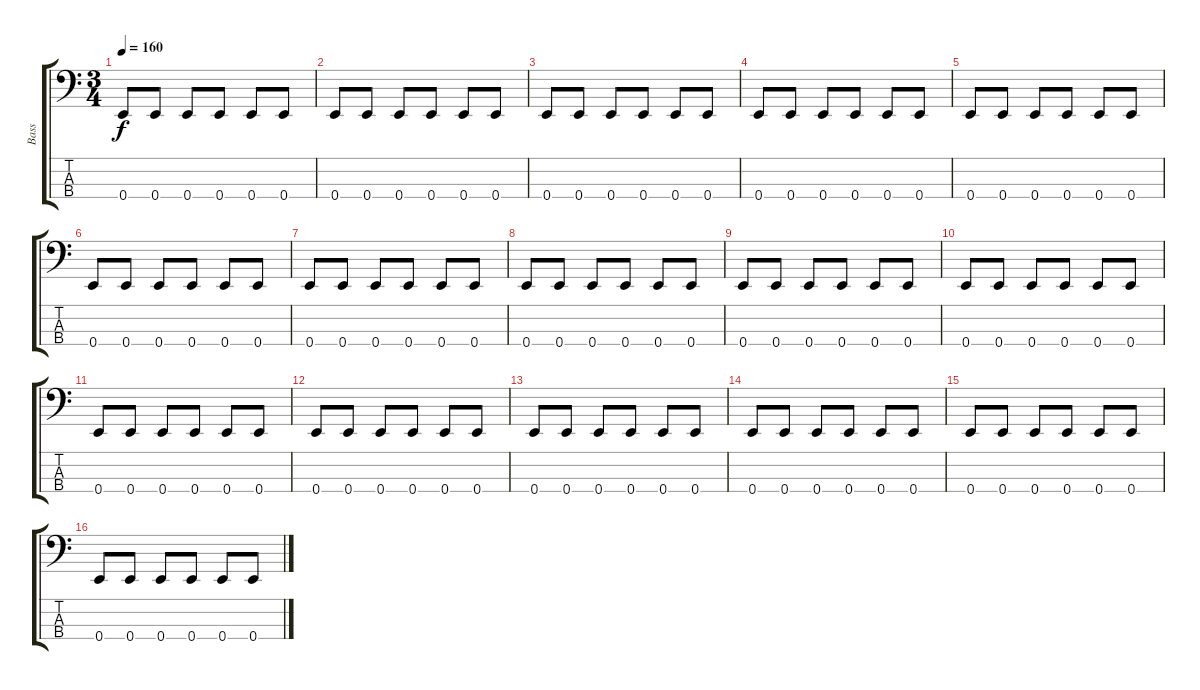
\track ("Bass" "Bass") {instrument electricbassfinger}
\staff {score tabs}
\tuning (G2 D2 A1 E1) {hide}
\ts (3 4)
\tempo 160
\clef f4
\ks c
0.4.8{dy f} 0.4.8 0.4.8 0.4.8 0.4.8 0.4.8 |
0.4.8 0.4.8 0.4.8 0.4.8 0.4.8 0.4.8 |
0.4.8 0.4.8 0.4.8 0.4.8 0.4.8 0.4.8 |
0.4.8 0.4.8 0.4.8 0.4.8 0.4.8 0.4.8 |
0.4.8 0.4.8 0.4.8 0.4.8 0.4.8 0.4.8 |
0.4.8 0.4.8 0.4.8 0.4.8 0.4.8 0.4.8 |
0.4.8 0.4.8 0.4.8 0.4.8 0.4.8 0.4.8 |
0.4.8 0.4.8 0.4.8 0.4.8 0.4.8 0.4.8 |
0.4.8 0.4.8 0.4.8 0.4.8 0.4.8 0.4.8 |
0.4.8 0.4.8 0.4.8 0.4.8 0.4.8 0.4.8 |
0.4.8 0.4.8 0.4.8 0.4.8 0.4.8 0.4.8 |
0.4.8 0.4.8 0.4.8 0.4.8 0.4.8 0.4.8 |
0.4.8 0.4.8 0.4.8 0.4.8 0.4.8 0.4.8 |
0.4.8 0.4.8 0.4.8 0.4.8 0.4.8 0.4.8 |
0.4.8 0.4.8 0.4.8 0.4.8 0.4.8 0.4.8 |
0.4.8 0.4.8 0.4.8 0.4.8 0.4.8 0.4.8
